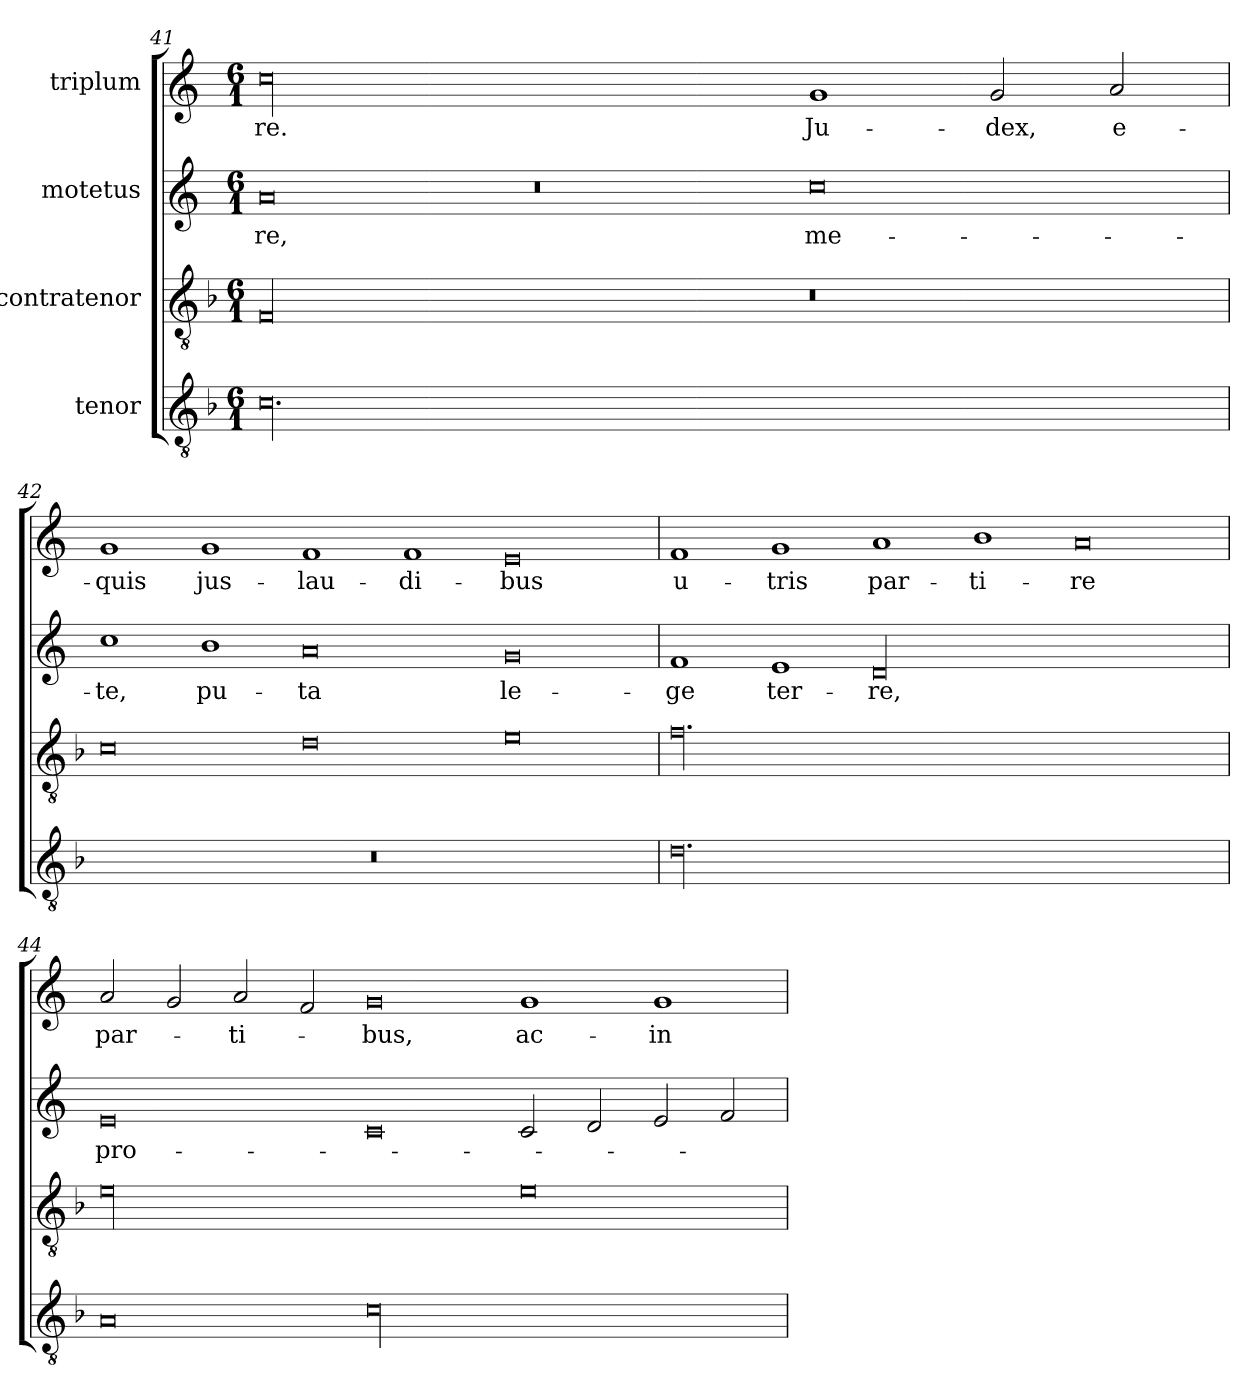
**kern	**kern	**kern	**text	**kern	**text
*part4	*part3	*part2	*part2	*part1	*part1
*staff4	*staff3	*staff2	*staff2	*staff1	*staff1
*I"tenor	*I"contratenor	*I"motetus	*	*I"triplum	*
*clefGv2	*clefGv2	*clefG2	*	*clefG2	*
*k[b-]	*k[b-]	*k[]	*	*k[]	*
*F:	*F:	*C:	*	*C:	*
*M6/1	*M6/1	*M6/1	*	*M6/1	*
=41	=41	=41	=41	=41	=41
00.c\	00F/	0a/	-re,	00cc\	-re.
.	.	0r	.	.	.
.	0r	0cc\	me-	1g/	Ju-
.	.	.	.	2g/	-dex,
.	.	.	.	2a/	e-
=42	=42	=42	=42	=42	=42
00.r	0c\	1cc\	-te,	1g/	-quis
.	.	1b\	pu-	1g/	jus-
.	0d\	0a/	-ta	1f/	lau-
.	.	.	.	1f/	-di-
.	0e\	0g/	le-	0e/	-bus
=43	=43	=43	=43	=43	=43
00.d\	00.f\	1f/	-ge	1f/	u-
.	.	1e/	ter-	1g/	-tris
.	.	00d/	-re,	1a/	par-
.	.	.	.	1b\	-ti-
.	.	.	.	0a/	-re
=44	=44	=44	=44	=44	=44
0A/	00e\	0e/	pro-	2a/	par-
.	.	.	.	2g/	.
.	.	.	.	2a/	-ti-
.	.	.	.	2f/	.
00c\	.	0c/	.	0g/	-bus,
.	0e\	2c/	.	1g/	ac-
.	.	2d/	.	.	.
.	.	2e/	.	1g/	in-
.	.	2f/	.	.	.
=	=	=	=	=	=
*-	*-	*-	*-	*-	*-
